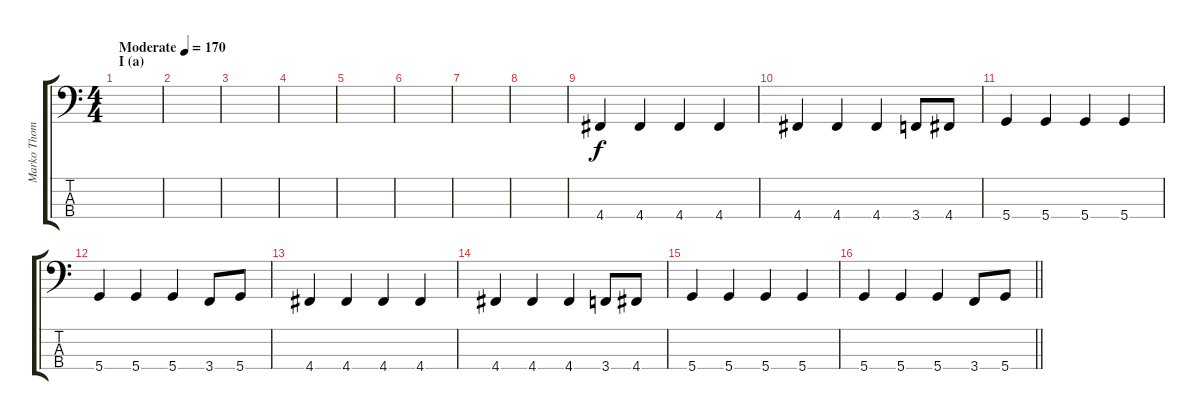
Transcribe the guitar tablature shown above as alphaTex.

\track ("Marko Thomas" "Marko Thom") {instrument electricbassfinger}
\staff {score tabs}
\tuning (F2 C2 G1 D1) {hide}
\ts (4 4)
\section ("" "I (a)")
\tempo (170 "Moderate")
\clef f4
\ks c
|
|
|
|
|
|
|
|
4.4.4 4.4.4 4.4.4 4.4.4 |
4.4.4 4.4.4 4.4.4 3.4.8 4.4.8 |
5.4.4 5.4.4 5.4.4 5.4.4 |
5.4.4 5.4.4 5.4.4 3.4.8 5.4.8 |
4.4.4 4.4.4 4.4.4 4.4.4 |
4.4.4 4.4.4 4.4.4 3.4.8 4.4.8 |
5.4.4 5.4.4 5.4.4 5.4.4 |
\barLineRight lightlight
5.4.4 5.4.4 5.4.4 3.4.8 5.4.8
